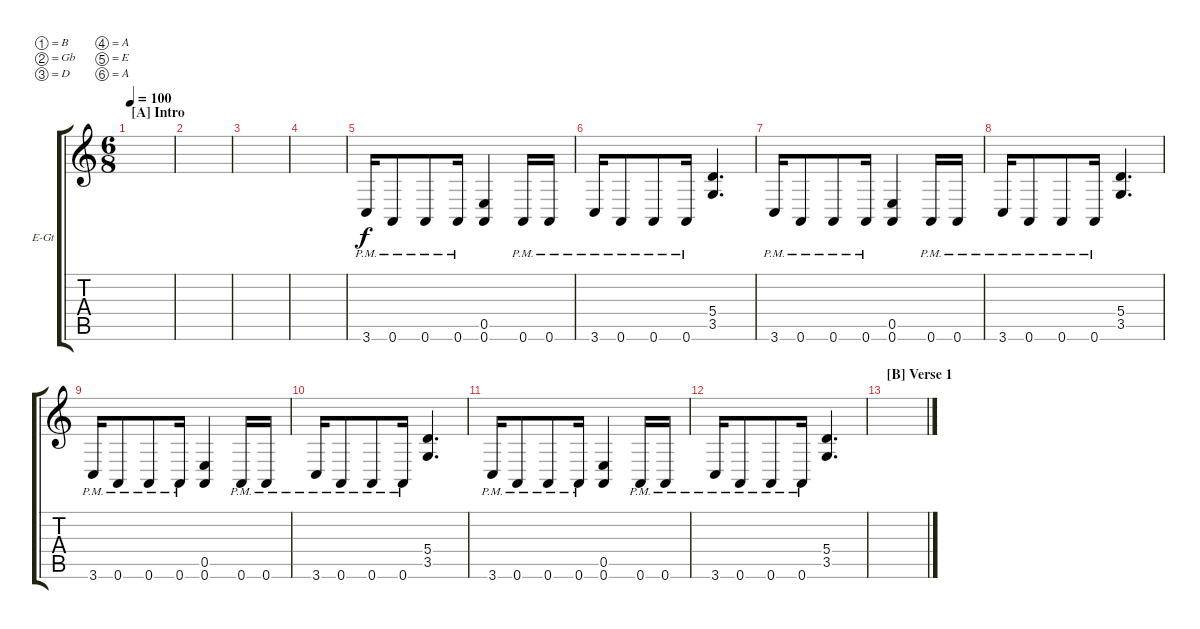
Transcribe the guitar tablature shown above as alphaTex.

\defaultSystemsLayout 4
\bracketExtendMode groupsimilarinstruments
\firstSystemTrackNameOrientation horizontal
\otherSystemsTrackNameOrientation horizontal
\track ("Rhythm Guitar" "E-Gt") {instrument distortionguitar}
\staff {score tabs}
\tuning (B3 Gb3 D3 A2 E2 A1)
\ts (6 8)
\section ("A" "Intro")
\tempo 100
\clef g2
\ks aminor
|
|
|
|
3.6{pm}.16 0.6{pm}.8 0.6{pm}.8 0.6{pm}.16 (0.6 0.5).4 0.6{pm}.16 0.6{pm}.16 |
3.6{pm}.16 0.6{pm}.8 0.6{pm}.8 0.6{pm}.16 (3.5 5.4).4{d} |
3.6{pm}.16 0.6{pm}.8 0.6{pm}.8 0.6{pm}.16 (0.6 0.5).4 0.6{pm}.16 0.6{pm}.16 |
3.6{pm}.16 0.6{pm}.8 0.6{pm}.8 0.6{pm}.16 (3.5 5.4).4{d} |
3.6{pm}.16 0.6{pm}.8 0.6{pm}.8 0.6{pm}.16 (0.6 0.5).4 0.6{pm}.16 0.6{pm}.16 |
3.6{pm}.16 0.6{pm}.8 0.6{pm}.8 0.6{pm}.16 (3.5 5.4).4{d} |
3.6{pm}.16 0.6{pm}.8 0.6{pm}.8 0.6{pm}.16 (0.6 0.5).4 0.6{pm}.16 0.6{pm}.16 |
3.6{pm}.16 0.6{pm}.8 0.6{pm}.8 0.6{pm}.16 (3.5 5.4).4{d} |
\section ("B" "Verse 1")
